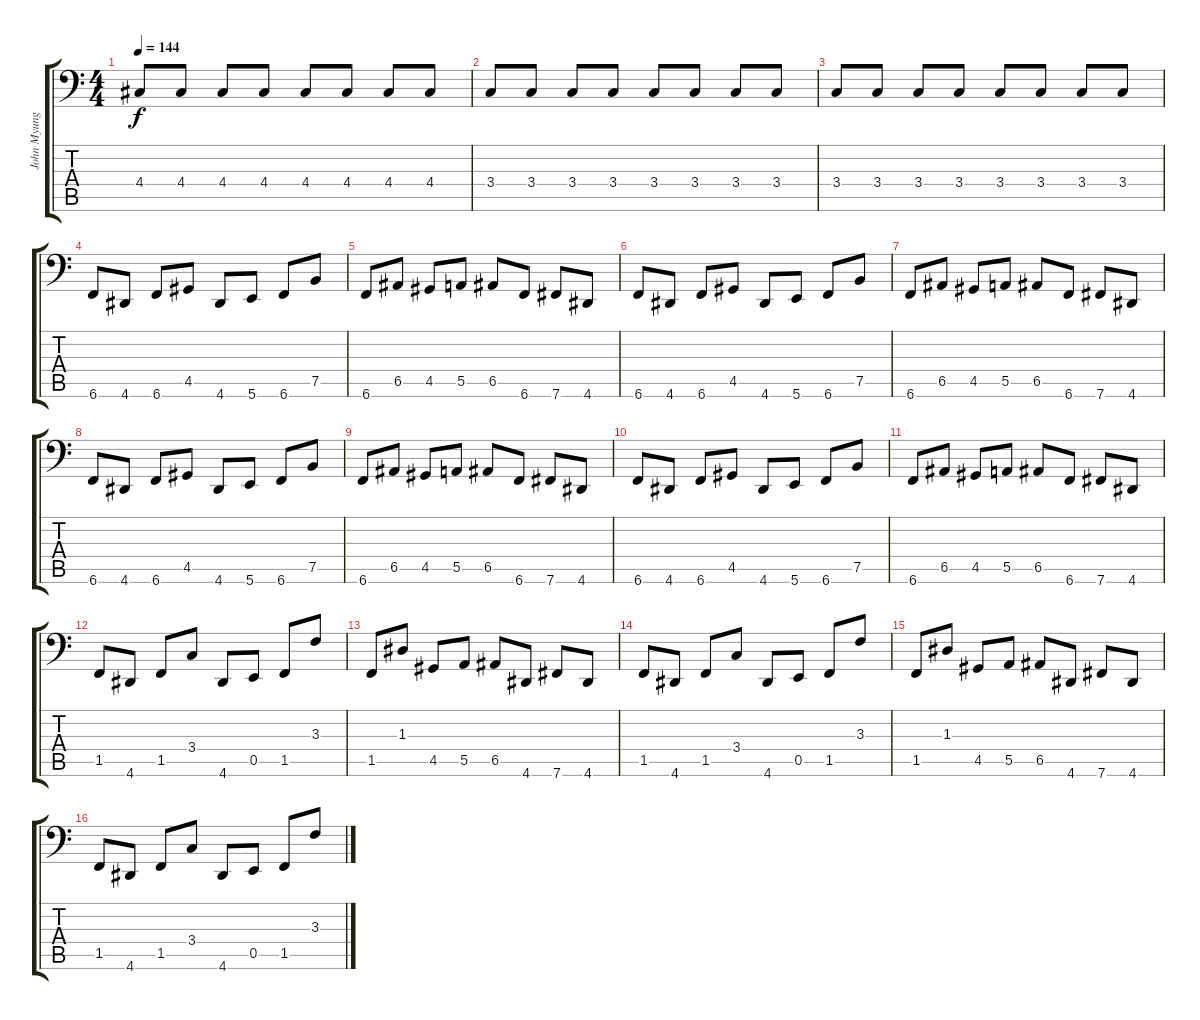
\track ("John Myung" "John Myung") {instrument electricbassfinger}
\staff {score tabs}
\tuning (C3 G2 D2 A1 E1 B0) {hide}
\ts (4 4)
\tempo 144
\clef f4
\ks c
4.4.8{dy f} 4.4.8 4.4.8 4.4.8 4.4.8 4.4.8 4.4.8 4.4.8 |
3.4.8 3.4.8 3.4.8 3.4.8 3.4.8 3.4.8 3.4.8 3.4.8 |
3.4.8 3.4.8 3.4.8 3.4.8 3.4.8 3.4.8 3.4.8 3.4.8 |
6.6.8 4.6.8 6.6.8 4.5.8 4.6.8 5.6.8 6.6.8 7.5.8 |
6.6.8 6.5.8 4.5.8 5.5.8 6.5.8 6.6.8 7.6.8 4.6.8 |
6.6.8 4.6.8 6.6.8 4.5.8 4.6.8 5.6.8 6.6.8 7.5.8 |
6.6.8 6.5.8 4.5.8 5.5.8 6.5.8 6.6.8 7.6.8 4.6.8 |
6.6.8 4.6.8 6.6.8 4.5.8 4.6.8 5.6.8 6.6.8 7.5.8 |
6.6.8 6.5.8 4.5.8 5.5.8 6.5.8 6.6.8 7.6.8 4.6.8 |
6.6.8 4.6.8 6.6.8 4.5.8 4.6.8 5.6.8 6.6.8 7.5.8 |
6.6.8 6.5.8 4.5.8 5.5.8 6.5.8 6.6.8 7.6.8 4.6.8 |
1.5.8 4.6.8 1.5.8 3.4.8 4.6.8 0.5.8 1.5.8 3.3.8 |
1.5.8 1.3.8 4.5.8 5.5.8 6.5.8 4.6.8 7.6.8 4.6.8 |
1.5.8 4.6.8 1.5.8 3.4.8 4.6.8 0.5.8 1.5.8 3.3.8 |
1.5.8 1.3.8 4.5.8 5.5.8 6.5.8 4.6.8 7.6.8 4.6.8 |
1.5.8 4.6.8 1.5.8 3.4.8 4.6.8 0.5.8 1.5.8 3.3.8
